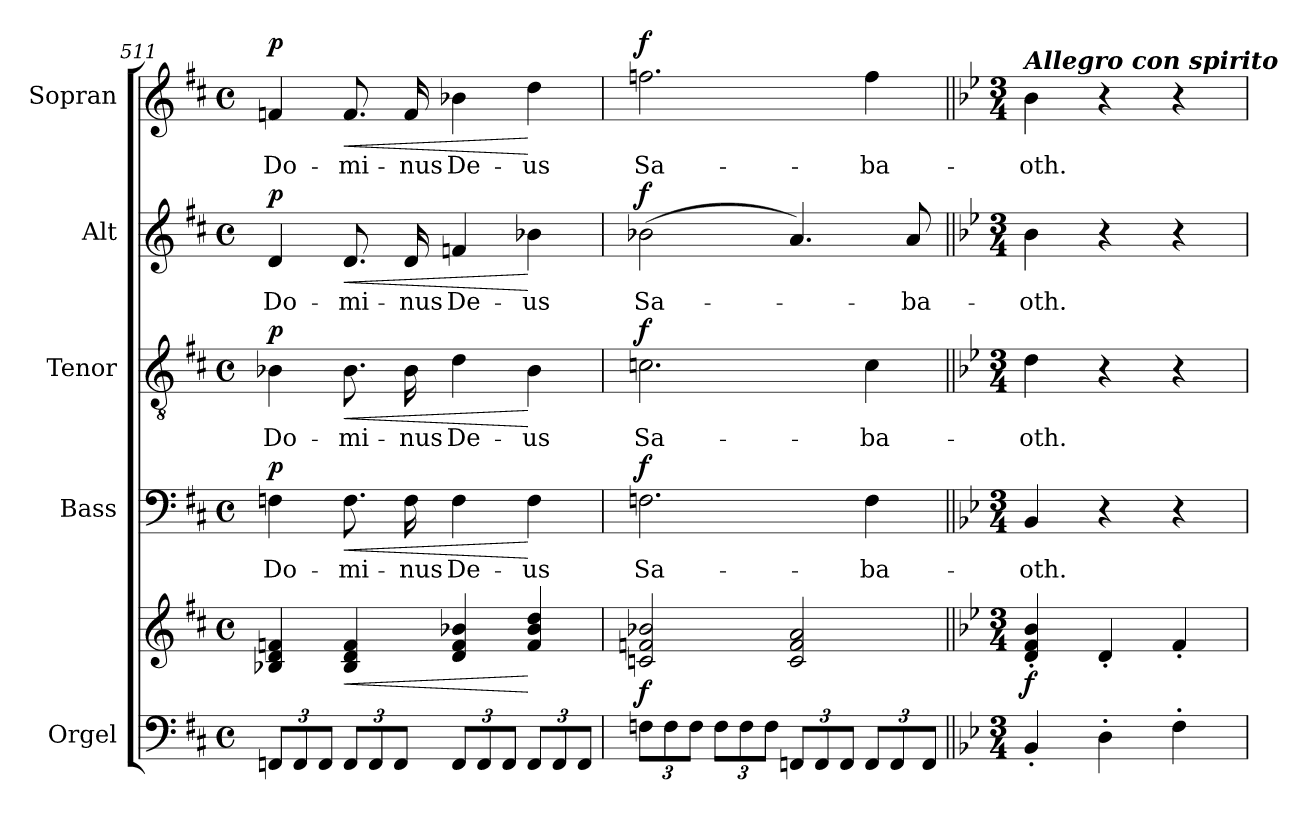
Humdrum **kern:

**kern	**kern	**dynam	**kern	**text	**dynam	**kern	**text	**dynam	**kern	**text	**dynam	**kern	**text	**dynam
*part5	*part5	*part5	*part4	*part4	*part4	*part3	*part3	*part3	*part2	*part2	*part2	*part1	*part1	*part1
*staff6	*staff5	*staff5/6	*staff4	*staff4	*staff4	*staff3	*staff3	*staff3	*staff2	*staff2	*staff2	*staff1	*staff1	*staff1
*I"Orgel	*	*	*I"Bass	*	*	*I"Tenor	*	*	*I"Alt	*	*	*I"Sopran	*	*
*I'Org.	*	*	*I'B.	*	*	*I'T.	*	*	*I'A.	*	*	*I'S.	*	*
*clefF4	*clefG2	*	*clefF4	*	*	*clefGv2	*	*	*clefG2	*	*	*clefG2	*	*
*k[f#c#]	*k[f#c#]	*	*k[f#c#]	*	*	*k[f#c#]	*	*	*k[f#c#]	*	*	*k[f#c#]	*	*
*D:	*D:	*	*D:	*	*	*D:	*	*	*D:	*	*	*D:	*	*
*M4/4	*M4/4	*	*M4/4	*	*	*M4/4	*	*	*M4/4	*	*	*M4/4	*	*
*met(c)	*met(c)	*	*met(c)	*	*	*met(c)	*	*	*met(c)	*	*	*met(c)	*	*
=511	=511	=511	=511	=511	=511	=511	=511	=511	=511	=511	=511	=511	=511	=511
!	!	!	!	!LO:LY:b	!LO:DY:a	!	!LO:LY:b	!LO:DY:a	!	!LO:LY:b	!LO:DY:a	!	!LO:LY:b	!LO:DY:a
12FFn/L	4B-X/ 4d/ 4fn/	.	4Fn\	Do-	p	4B-X\	Do-	p	4d/	Do-	p	4fn/	Do-	p
12FF/	.	.	.	.	.	.	.	.	.	.	.	.	.	.
12FF/J	.	.	.	.	.	.	.	.	.	.	.	.	.	.
!	!	!LO:HP:b	!	!LO:LY:b	!LO:HP:b	!	!LO:LY:b	!LO:HP:b	!	!LO:LY:b	!LO:HP:b	!	!LO:LY:b	!LO:HP:b
12FF/L	4B-/ 4d/ 4f/	<	8.F\	-mi-	<	8.B-\	-mi-	<	8.d/	-mi-	<	8.f/	-mi-	<
12FF/	.	.	.	.	.	.	.	.	.	.	.	.	.	.
12FF/J	.	.	.	.	.	.	.	.	.	.	.	.	.	.
!	!	!	!	!LO:LY:b	!	!	!LO:LY:b	!	!	!LO:LY:b	!	!	!LO:LY:b	!
.	.	.	16F\	-nus	.	16B-\	-nus	.	16d/	-nus	.	16f/	-nus	.
!	!	!	!	!LO:LY:b	!	!	!LO:LY:b	!	!	!LO:LY:b	!	!	!LO:LY:b	!
12FF/L	4d/ 4f/ 4b-X/	.	4F\	De-	.	4d\	De-	.	4fn/	De-	.	4b-X\	De-	.
12FF/	.	.	.	.	.	.	.	.	.	.	.	.	.	.
12FF/J	.	.	.	.	.	.	.	.	.	.	.	.	.	.
!	!	!	!	!LO:LY:b	!	!	!LO:LY:b	!	!	!LO:LY:b	!	!	!LO:LY:b	!
12FF/L	4f/ 4b-/ 4dd/	[	4F\	-us	[	4B-\	-us	[	4b-X\	-us	[	4dd\	-us	[
12FF/	.	.	.	.	.	.	.	.	.	.	.	.	.	.
12FF/J	.	.	.	.	.	.	.	.	.	.	.	.	.	.
!!LO:LB:g=z
=512	=512	=512	=512	=512	=512	=512	=512	=512	=512	=512	=512	=512	=512	=512
!	!	!LO:DY:b	!	!LO:LY:b	!LO:DY:a	!	!LO:LY:b	!LO:DY:a	!	!LO:LY:b	!LO:DY:a	!	!LO:LY:b	!LO:DY:a
12Fn\L	2cn/ 2fn/ 2b-X/	f	2.Fn\	Sa-	f	2.cn\	Sa-	f	(>2b-X\	Sa-	f	2.ffn\	Sa-	f
12F\	.	.	.	.	.	.	.	.	.	.	.	.	.	.
12F\J	.	.	.	.	.	.	.	.	.	.	.	.	.	.
12F\L	.	.	.	.	.	.	.	.	.	.	.	.	.	.
12F\	.	.	.	.	.	.	.	.	.	.	.	.	.	.
12F\J	.	.	.	.	.	.	.	.	.	.	.	.	.	.
12FFn/L	2c/ 2f/ 2a/	.	.	.	.	.	.	.	4.a/)	.	.	.	.	.
12FF/	.	.	.	.	.	.	.	.	.	.	.	.	.	.
12FF/J	.	.	.	.	.	.	.	.	.	.	.	.	.	.
!	!	!	!	!LO:LY:b	!	!	!LO:LY:b	!	!	!	!	!	!LO:LY:b	!
12FF/L	.	.	4F\	-ba-	.	4c\	-ba-	.	.	.	.	4ff\	-ba-	.
12FF/	.	.	.	.	.	.	.	.	.	.	.	.	.	.
!	!	!	!	!	!	!	!	!	!	!LO:LY:b	!	!	!	!
.	.	.	.	.	.	.	.	.	8a/	-ba-	.	.	.	.
12FF/J	.	.	.	.	.	.	.	.	.	.	.	.	.	.
=513||	=513||	=513||	=513||	=513||	=513||	=513||	=513||	=513||	=513||	=513||	=513||	=513||	=513||	=513||
*k[b-e-]	*k[b-e-]	*	*k[b-e-]	*	*	*k[b-e-]	*	*	*k[b-e-]	*	*	*k[b-e-]	*	*
*B-:	*B-:	*	*B-:	*	*	*B-:	*	*	*B-:	*	*	*B-:	*	*
*M3/4	*M3/4	*	*M3/4	*	*	*M3/4	*	*	*M3/4	*	*	*M3/4	*	*
!	!	!	!	!	!	!	!	!	!	!	!	!LO:TX:a:Bi:t=Allegro con spirito	!	!
!	!	!LO:DY:b	!	!LO:LY:b	!	!	!LO:LY:b	!	!	!LO:LY:b	!	!	!LO:LY:b	!
4BB-'</	4d/'< 4f/'< 4b-/'<	f	4BB-/	-oth.	.	4d\	-oth.	.	4b-\	-oth.	.	4b-\	-oth.	.
4D'>\	4d'</	.	4r	.	.	4r	.	.	4r	.	.	4r	.	.
4F'>\	4f'</	.	4r	.	.	4r	.	.	4r	.	.	4r	.	.
=	=	=	=	=	=	=	=	=	=	=	=	=	=	=
*-	*-	*-	*-	*-	*-	*-	*-	*-	*-	*-	*-	*-	*-	*-
